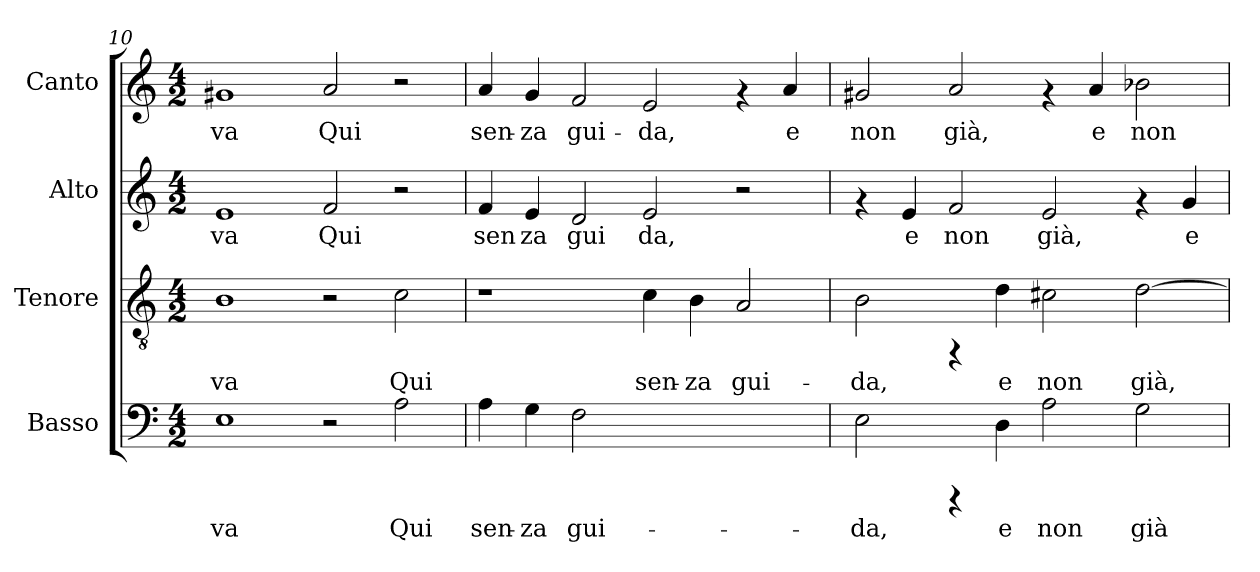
**kern	**text	**kern	**text	**kern	**text	**kern	**text
*part4	*part4	*part3	*part3	*part2	*part2	*part1	*part1
*staff4	*staff4	*staff3	*staff3	*staff2	*staff2	*staff1	*staff1
*I"Basso	*	*I"Tenore	*	*I"Alto	*	*I"Canto	*
*clefF4	*	*clefGv2	*	*clefG2	*	*clefG2	*
*M4/2	*	*M4/2	*	*M4/2	*	*M4/2	*
=10	=10	=10	=10	=10	=10	=10	=10
!	!LO:LY:b:cj	!	!LO:LY:b:cj	!	!LO:LY:b:cj	!	!LO:LY:b:cj
1E	-va	1B	-va	1e	va	1g#X	-va
!	!	!	!	!	!LO:LY:b:cj	!	!LO:LY:b:cj
2r	.	2r	.	2f/	Qui	2a/	Qui
!	!LO:LY:b:cj	!	!LO:LY:b:cj	!	!	!	!
2A\	Qui	2c\	Qui	2r	.	2r	.
=11	=11	=11	=11	=11	=11	=11	=11
!	!LO:LY:b:cj	!	!	!	!LO:LY:b:cj	!	!LO:LY:b:cj
4A\	sen-	1r	.	4f/	sen	4a/	sen-
!	!LO:LY:b:cj	!	!	!	!LO:LY:b:cj	!	!LO:LY:b:cj
4G\	-za	.	.	4e/	za	4g/	-za
!	!LO:LY:b:cj	!	!	!	!LO:LY:b:cj	!	!LO:LY:b:cj
2F\	gui-	.	.	2d/	gui	2f/	gui-
!	!	!	!LO:LY:b:cj	!	!LO:LY:b:cj	!	!LO:LY:b:cj
1ryy	.	4c\	sen-	2e/	da,	2e/	-da,
!	!	!	!LO:LY:b:cj	!	!	!	!
.	.	4B\	-za	.	.	.	.
!	!	!	!LO:LY:b:cj	!	!	!	!
.	.	2A/	gui-	2r	.	4rf	.
!	!	!	!	!	!	!	!LO:LY:b:cj
.	.	.	.	.	.	4a/	e
=12	=12	=12	=12	=12	=12	=12	=12
!	!LO:LY:b:cj	!	!LO:LY:b:cj	!	!	!	!LO:LY:a:cj
2E\	-da,	2B\	-da,	4rf	.	2g#X/	non
!	!	!	!	!	!LO:LY:b:cj	!	!
.	.	.	.	4e/	e	.	.
!	!	!	!	!	!LO:LY:b:cj	!	!LO:LY:a:cj
4rCCC	.	4rFF	.	2f/	non	2a/	già,
!	!LO:LY:b:cj	!	!LO:LY:b:cj	!	!	!	!
4D\	e	4d\	e	.	.	.	.
!	!LO:LY:b:cj	!	!LO:LY:b:cj	!	!LO:LY:b:cj	!	!
2A\	non	2c#X\	non	2e/	già,	4rf	.
!	!	!	!	!	!	!	!LO:LY:a:cj
.	.	.	.	.	.	4a/	e
!	!LO:LY:b:cj	!	!LO:LY:b:cj	!	!	!	!LO:LY:a:cj
2G\	già	[>2d\	già,	4rf	.	2b-X\	non
!	!	!	!	!	!LO:LY:b:cj	!	!
.	.	.	.	4g/	e	.	.
=	=	=	=	=	=	=	=
*-	*-	*-	*-	*-	*-	*-	*-
